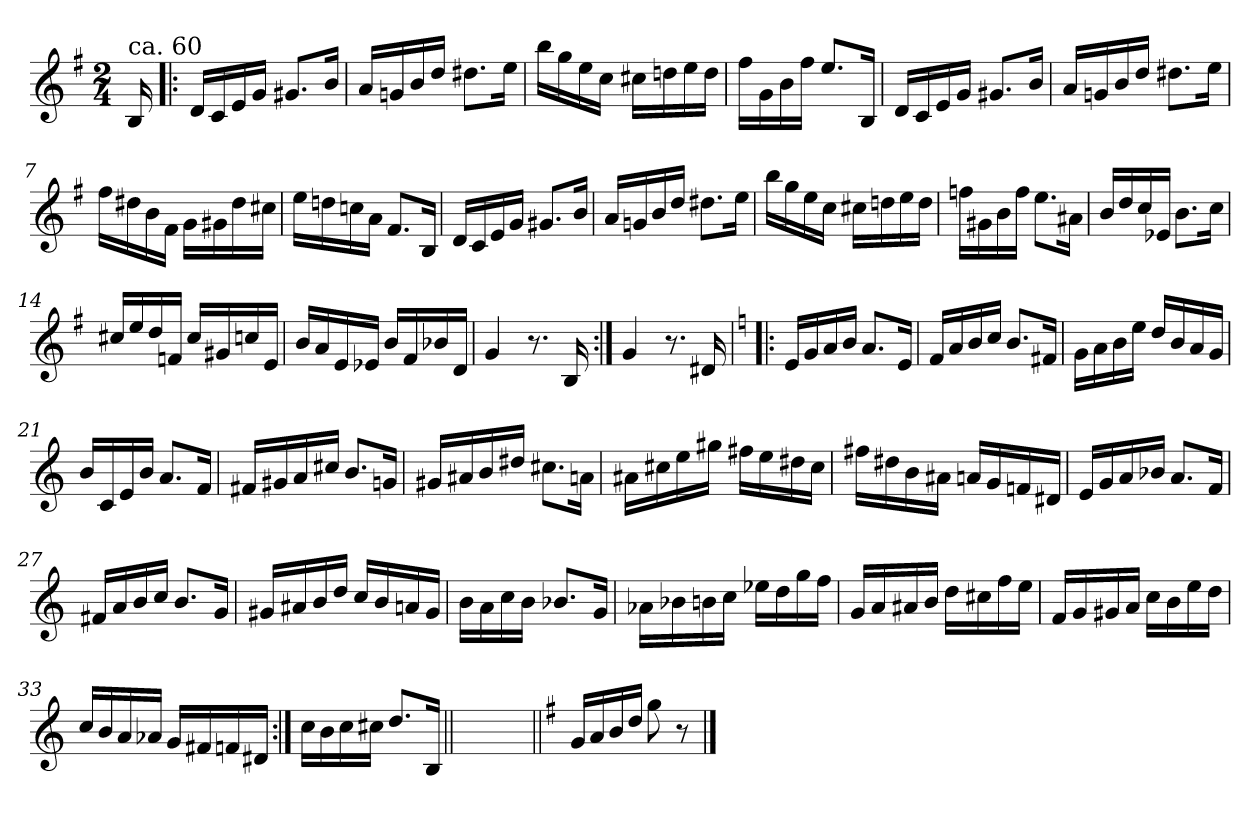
**kern
*part1
*staff1
*clefG2
*k[f#]
*G:
*M2/4
=
!LO:TX:a:t=ca. 60
16B/
=1!|:
16d/LL
16c/
16e/
16g/JJ
8.g#X/L
16b/Jk
=2
16a/LL
16gn/
16b/
16dd/JJ
8.dd#X\L
16ee\Jk
=3
16bb\LL
16gg\
16ee\
16cc\JJ
16cc#X\LL
16ddn\
16ee\
16dd\JJ
=4
16ff#\LL
16g\
16b\
16ff#\JJ
8.ee/L
16B/Jk
!!LO:LB:g=z
=5
16d/LL
16c/
16e/
16g/JJ
8.g#X/L
16b/Jk
=6
16a/LL
16gn/
16b/
16dd/JJ
8.dd#X\L
16ee\Jk
=7
16ff#\LL
16dd#X\
16b\
16f#\JJ
16g\LL
16g#X\
16dd#\
16cc#X\JJ
=8
16ee\LL
16ddn\
16ccn\
16a\JJ
8.f#/L
16B/Jk
!!LO:LB:g=z
=9
16d/LL
16c/
16e/
16g/JJ
8.g#X/L
16b/Jk
=10
16a/LL
16gn/
16b/
16dd/JJ
8.dd#X\L
16ee\Jk
=11
16bb\LL
16gg\
16ee\
16cc\JJ
16cc#X\LL
16ddn\
16ee\
16dd\JJ
=12
16ffn\LL
16g#X\
16b\
16ff\JJ
8.ee\L
16a#X\Jk
!!LO:LB:g=z
=13
16b/LL
16dd/
16cc/
16e-X/JJ
8.b\L
16cc\Jk
=14
*^
16cc#X/LL	4ryy
16ee/	.
16dd/	.
16fn/JJ	.
16cc#/LL	8ryy
16g#X/	.
16ccn/	8ryy
16e/JJ	.
=15	=15
16b/LL	4ryy
16a/	.
16e/	.
16e-X/JJ	.
16b/LL	8ryy
16f#/	.
16b-X/	8ryy
16d/JJ	.
*v	*v
=16
4g/
8.r
16B/
!!LO:LB:g=z
=17:|!
4g/
8.r
16d#X/
=18!|:
*k[]
*C:
16e/LL
16g/
16a/
16b/JJ
8.a/L
16e/Jk
=19
16f/LL
16a/
16b/
16cc/JJ
8.b/L
16f#X/Jk
=20
16g\LL
16a\
16b\
16ee\JJ
16dd/LL
16b/
16a/
16g/JJ
!!LO:LB:g=z
=21
16b/LL
16c/
16e/
16b/JJ
8.a/L
16f/Jk
=22
16f#X/LL
16g#X/
16a/
16cc#X/JJ
8.b/L
16gn/Jk
=23
16g#X/LL
16a#X/
16b/
16dd#X/JJ
8.cc#X\L
16an\Jk
=24
16a#X\LL
16cc#X\
16ee\
16gg#X\JJ
16ff#X\LL
16ee\
16dd#X\
16cc#\JJ
!!LO:LB:g=z
=25
16ff#X\LL
16dd#X\
16b\
16a#X\JJ
16an/LL
16g/
16fn/
16d#X/JJ
=26
16e/LL
16g/
16a/
16b-X/JJ
8.a/L
16f/Jk
=27
16f#X/LL
16a/
16b/
16cc/JJ
8.b/L
16g/Jk
=28
16g#X/LL
16a#X/
16b/
16dd/JJ
16cc/LL
16b/
16an/
16g#/JJ
!!LO:LB:g=z
=29
16b\LL
16a\
16cc\
16b\JJ
8.b-X/L
16g/Jk
=30
16a-X\LL
16b-X\
16bn\
16cc\JJ
16ee-X\LL
16dd\
16gg\
16ff\JJ
=31
16g/LL
16a/
16a#X/
16b/JJ
16dd\LL
16cc#X\
16ff\
16ee\JJ
=32
16f/LL
16g/
16g#X/
16a/JJ
16cc\LL
16b\
16ee\
16dd\JJ
!!LO:LB:g=z
=33
16cc/LL
16b/
16a/
16a-X/JJ
16g/LL
16f#X/
16fn/
16d#X/JJ
=34:|!
16cc\LL
16b\
16cc\
16cc#X\JJ
8.dd/L
16B/Jk
=35||
*stria0
2ryy
=36||
*stria5
*k[f#]
*G:
16g/LL
16a/
16b/
16dd/JJ
8gg\
8r
==
*-
